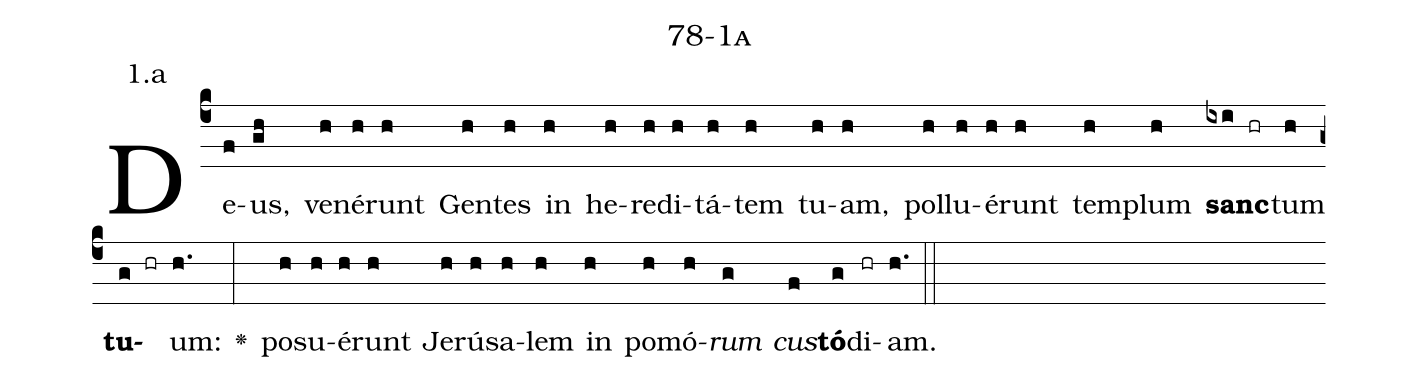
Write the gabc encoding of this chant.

name: 78-1a;
annotation: 1.a;
%%
(c4)De(f)us,(gh) ve(h)né(h)runt(h) Gen(h)tes(h) in(h) he(h)re(h)di(h)tá(h)tem(h) tu(h)am,(h) pol(h)lu(h)é(h)runt(h) tem(h)plum(h) <b>sanc</b>(ixi hr)tum(h) <b>tu</b>(g hr)um:(h.) <v>\greheightstar</v>(:) po(h)su(h)é(h)runt(h) Je(h)rú(h)sa(h)lem(h) in(h) po(h)mó(h)<i>rum</i>(g) <i>cus</i>(f)<b>tó</b>(g)di(hr)am.(h.) (::)


%E(h) u(h) o(g) u(f) a(g) e.(h.) (::)
